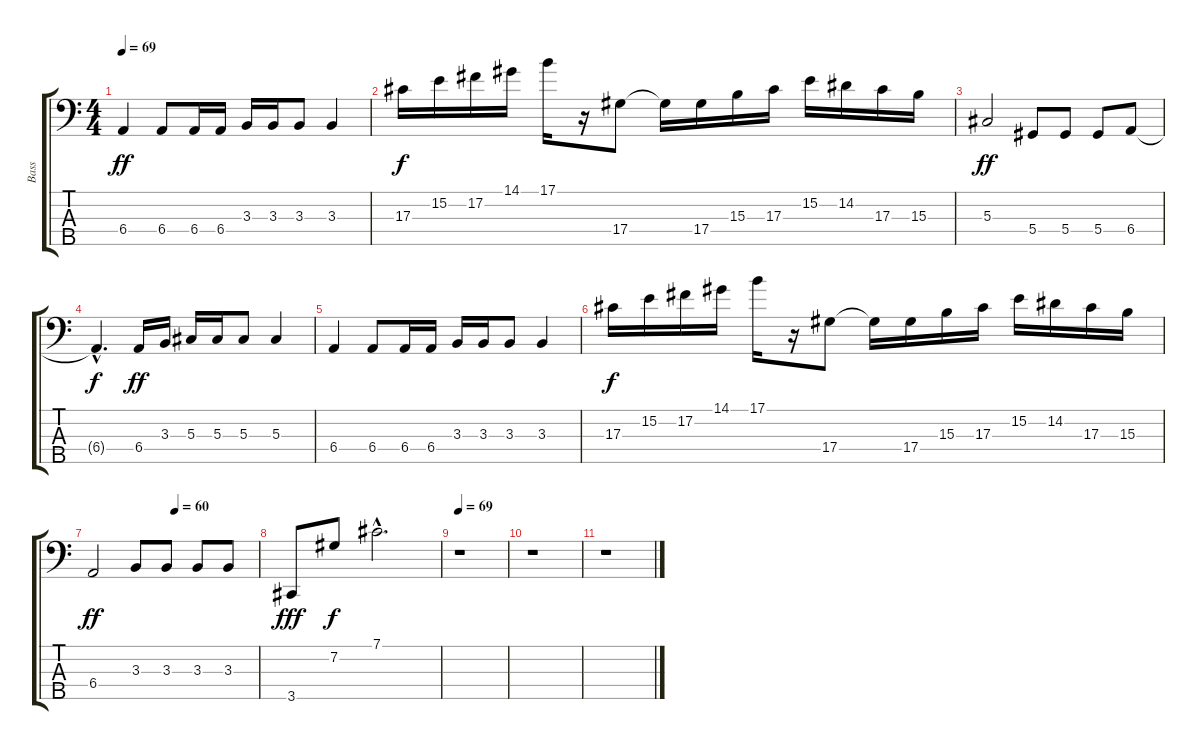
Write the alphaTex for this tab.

\track ("Bass" "Bass") {instrument electricbassfinger}
\staff {score tabs}
\tuning (Gb2 Db2 Ab1 Eb1 Bb0) {hide}
\ts (4 4)
\tempo 69
\clef f4
\ks c
6.4.4{dy ff} 6.4.8 6.4.16 6.4.16 3.3.16 3.3.16 3.3.8 3.3.4 |
17.3.16{dy f} 15.2.16 17.2.16 14.1.16 17.1.16 r.16 17.4.8 17.4{t}.16 17.4.16 15.3.16 17.3.16 15.2.16 14.2.16 17.3.16 15.3.16 |
5.3.2{dy ff} 5.4.8 5.4.8 5.4.8 6.4.8 |
6.4{hac t}.4{d dy f} 6.4.16{dy ff} 3.3.16 5.3.16 5.3.16 5.3.8 5.3.4 |
6.4.4 6.4.8 6.4.16 6.4.16 3.3.16 3.3.16 3.3.8 3.3.4 |
17.3.16{dy f} 15.2.16 17.2.16 14.1.16 17.1.16 r.16 17.4.8 17.4{t}.16 17.4.16 15.3.16 17.3.16 15.2.16 14.2.16 17.3.16 15.3.16 |
\tempo (60 0.5)
6.4.2{dy ff} 3.3.8 3.3.8 3.3.8 3.3.8 |
3.5.8{dy fff} 7.2.8{dy f} 7.1{hac}.2{d} |
\tempo 69
r.1 |
r.1 |
r.1
